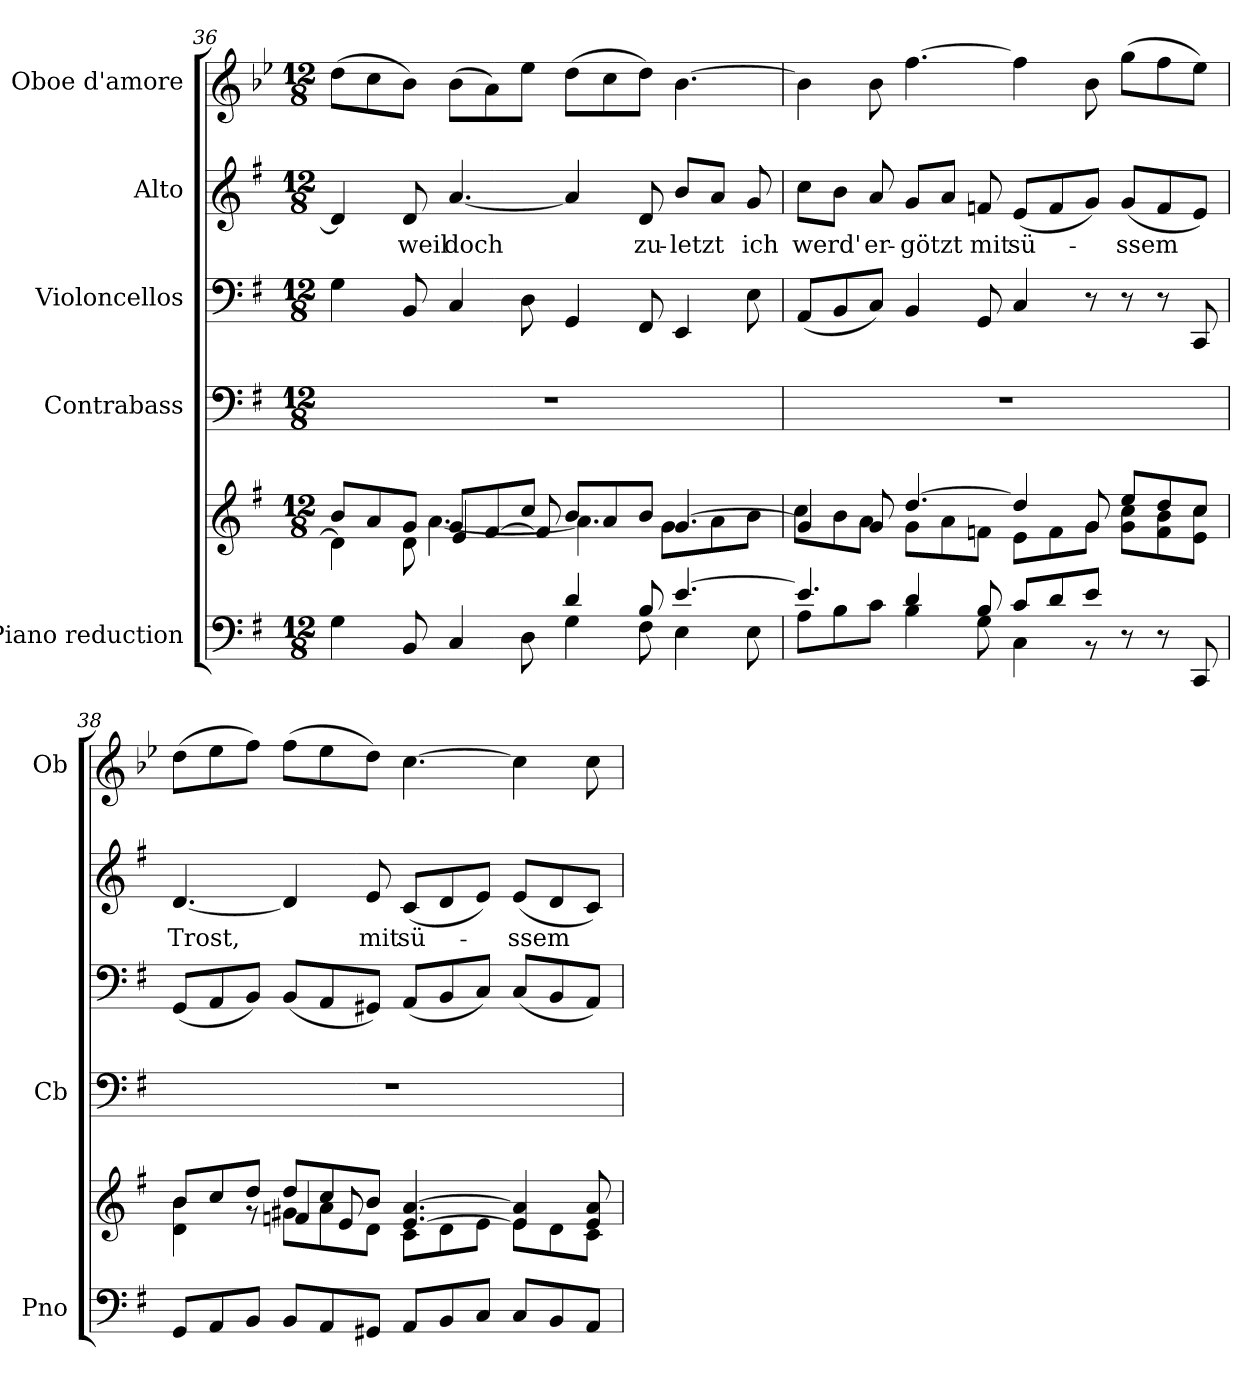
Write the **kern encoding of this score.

**kern	**kern	**kern	**kern	**kern	**text	**kern
*part5	*part5	*part4	*part3	*part2	*part2	*part1
*staff6	*staff5	*staff4	*staff3	*staff2	*staff2	*staff1
*I"Piano reduction	*	*I"Contrabass	*I"Violoncellos	*I"Alto	*	*I"Oboe d'amore
*I'Pno	*	*I'Cb	*	*	*	*I'Ob
*clefF4	*clefG2	*clefF4	*clefF4	*clefG2	*	*clefG2
*	*	*ITrd7c12	*	*	*	*ITrd2c3
*k[f#]	*k[f#]	*k[f#]	*k[f#]	*k[f#]	*	*k[f#]
*M12/8	*M12/8	*M12/8	*M12/8	*M12/8	*	*M12/8
=36	=36	=36	=36	=36	=36	=36
*^	*^	*	*	*	*	*
*	*	*	*^	*	*	*	*	*
4.ryy	4G\	8b/L	4d\]	4.ryy	1.r	4G\	4d/]	.	(8b\L
.	.	8a/	.	.	.	.	.	.	8a\
!	!	!	!	!	!	!	!	!LO:LY:b	!
.	8BB/	8g/J	8d\	.	.	8BB/	8d/	weil	8g\J)
!	!	!	!	!	!	!	!	!LO:LY:b	!
4.ryy	4C/	8g/L	[>4.a\	4e/	.	4C/	[4.a/	doch	(8g\L
.	.	[<8f#/	.	.	.	.	.	.	8f#\)
.	8D\	8cc/J	.	8f#/]	.	8D\	.	.	8cc\J
4d/	4G\	8b/L	4.a\]	2.ryy	.	4GG/	4a/]	.	(8b\L
.	.	8a/	.	.	.	.	.	.	8a\
!	!	!	!	!	!	!	!	!LO:LY:b	!
8B/	8F#\	8b/J	.	.	.	8FF#/	8d/	zu-	8b\J)
!	!	!	!	!	!	!	!	!LO:LY:b	!
[4.e/	4E\	[<4.g/	8g\L	.	.	4EE/	8b/L	-letzt	[4.g\
.	.	.	8a\	.	.	.	8a/J	.	.
!	!	!	!	!	!	!	!	!LO:LY:b	!
.	8E\	.	8b\J	.	.	8E\	8g/	ich	.
*	*	*	*v	*v	*	*	*	*	*
!!LO:LB:g=z
=37	=37	=37	=37	=37	=37	=37	=37	=37
!	!	!	!	!	!	!	!LO:LY:b	!
4.e/]	8A\L	4g/]	8cc\L	1.r	(8AA/L	8cc\L	werd'	4g\]
.	8B\	.	8b\	.	8BB/	8b\J	.	.
!	!	!	!	!	!	!	!LO:LY:b	!
.	8c\J	8g/	8a\J	.	8C/J)	8a/	er-	8g\
!	!	!	!	!	!	!	!LO:LY:b	!
4d/	4B\	[4.dd/	8g\L	.	4BB/	8g/L	-götzt	[4.dd\
.	.	.	8a\	.	.	8a/J	.	.
!	!	!	!	!	!	!	!LO:LY:b	!
8B/	8G\	.	8fn\J	.	8GG/	8fn/	mit	.
!	!	!	!	!	!	!	!LO:LY:b	!
8c/L	4C\	4dd/]	8e\L	.	4C/	(8e/L	sü-	4dd\]
8d/	.	.	8f\	.	.	8f/	.	.
8e/J	8r	8g/	8g\J	.	8r	8g/J)	.	8g\
!	!	!	!	!	!	!	!LO:LY:b	!
8r	8ryy	8ee/L	8g\ 8cc\L	.	8r	(8g/L	-ssem	(8ee\L
8r	8ryy	8dd/	8f\ 8b\	.	8r	8f/	.	8dd\
8CC/	8ryy	8cc/J	8e\ 8cc\J	.	8CC/	8e/J)	.	8cc\J)
=38	=38	=38	=38	=38	=38	=38	=38	=38
*	*	*	*^	*	*	*	*	*
!	!	!	!	!	!	!	!	!LO:LY:b	!
*v	*v	*	*	*	*	*	*	*	*
8GG/L	8b/L	4d\ 4b\	4.ryy	1.r	(8GG/L	[4.d/	Trost,	(8b\L
8AA/	8cc/	.	.	.	8AA/	.	.	8cc\
8BB/J	8dd/J	8r	.	.	8BB/J)	.	.	8dd\J)
8BB/L	8dd/L	8g#X\L	4fn/	.	(8BB/L	4d/]	.	(8dd\L
8AA/	8cc/	8a\	.	.	8AA/	.	.	8cc\
!	!	!	!	!	!	!	!LO:LY:b	!
8GG#X/J	8b/J	8d\J	8e/	.	8GG#X/J)	8e/	mit	8b\J)
!	!	!	!	!	!	!	!LO:LY:b	!
8AA/L	[4.e/ [4.a/	8c\L	2.ryy	.	(8AA/L	(8c/L	sü-	[4.a\
8BB/	.	8d\	.	.	8BB/	8d/	.	.
8C/J	.	8e\J	.	.	8C/J)	8e/J)	.	.
!	!	!	!	!	!	!	!LO:LY:b	!
8C/L	4e/] 4a/]	8e\L	.	.	(8C/L	(8e/L	-ssem	4a\]
8BB/	.	8d\	.	.	8BB/	8d/	.	.
8AA/J	8e/ 8a/	8c\J	.	.	8AA/J)	8c/J)	.	8a\
*	*v	*v	*v	*	*	*	*	*
=	=	=	=	=	=	=
*-	*-	*-	*-	*-	*-	*-
